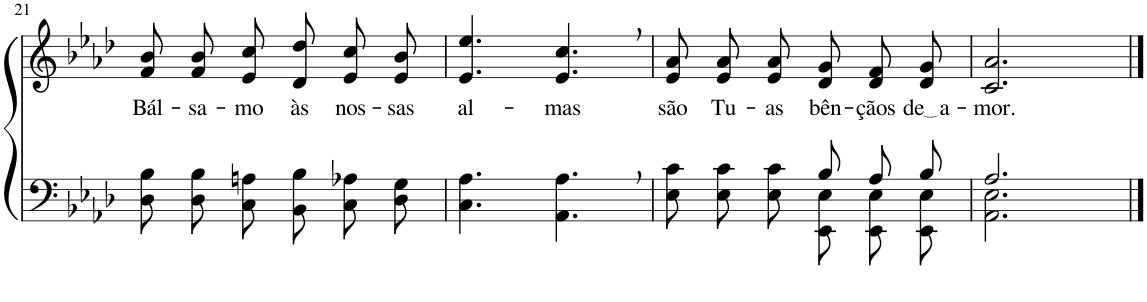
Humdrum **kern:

**kern	**kern	**text
*part2	*part1	*part1
*staff2	*staff1	*staff1
*I"Parte III e IV	*I"Parte I e II	*
!!LO:PB:g=z
*clefF4	*clefG2	*
*Trd-1c-2	*Trd-1c-2	*
*k[b-e-a-d-]	*k[b-e-a-d-]	*
*M6/8	*M6/8	*
=21	=21	=21
!	!	!LO:LY:b
8D-\ 8B-\L	8f/ 8b-/L	Bál-
!	!	!LO:LY:b
8D-\ 8B-\	8f/ 8b-/	-sa-
!	!	!LO:LY:b
8C\ 8An\J	8e-/ 8cc/J	-mo
!	!	!LO:LY:b
8BB-\ 8B-\L	8d-/ 8dd-/L	às
!	!	!LO:LY:b
8C\ 8A-X\	8e-/ 8cc/	nos-
!	!	!LO:LY:b
8D-\ 8G\J	8e-/ 8b-/J	-sas
=22	=22	=22
!	!	!LO:LY:b
4.C\ 4.A-\	4.e-/ 4.ee-/	al-
!	!	!LO:LY:b
4.AA-\, 4.A-\,	4.e-/, 4.cc/,	-mas
=23	=23	=23
*^	*	*
!	!	!	!LO:LY:b
4.ryy	8E-\ 8c\L	8e-/ 8a-/L	são
!	!	!	!LO:LY:b
.	8E-\ 8c\	8e-/ 8a-/	Tu-
!	!	!	!LO:LY:b
.	8E-\ 8c\J	8e-/ 8a-/J	-as
!	!	!	!LO:LY:b
8B-/L	8EE-/ 8E-/L	8d-/ 8g/L	bên-
!	!	!	!LO:LY:b
8A-/	8EE-/ 8E-/	8d-/ 8f/	-çãos
!	!	!	!LO:LY:b
8B-/J	8EE-/ 8E-/J	8d-/ 8g/J	de a
=24	=24	=24	=24
!	!	!	!LO:LY:b
2.A-/	2.AA-\ 2.E-\	2.c/ 2.a-/	-mor.
*v	*v	*	*
==	==	==
*-	*-	*-
